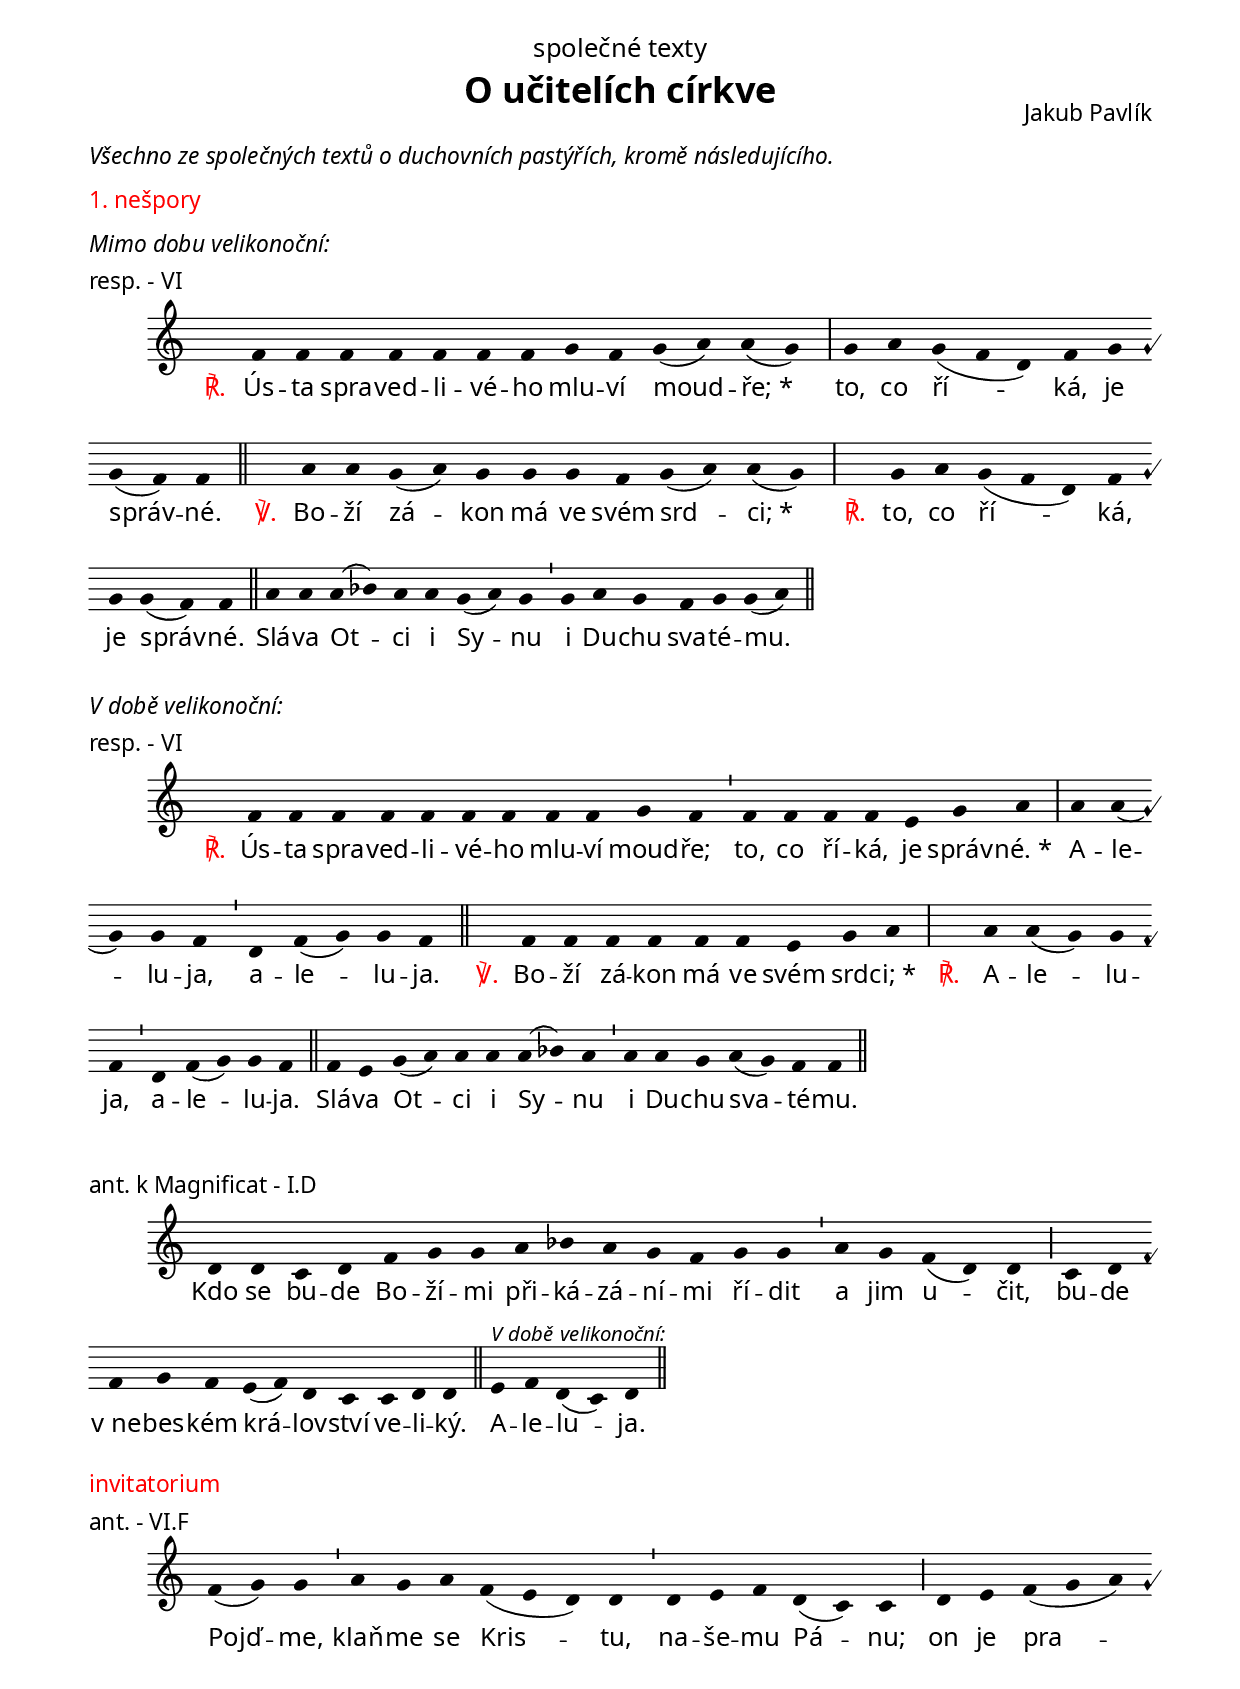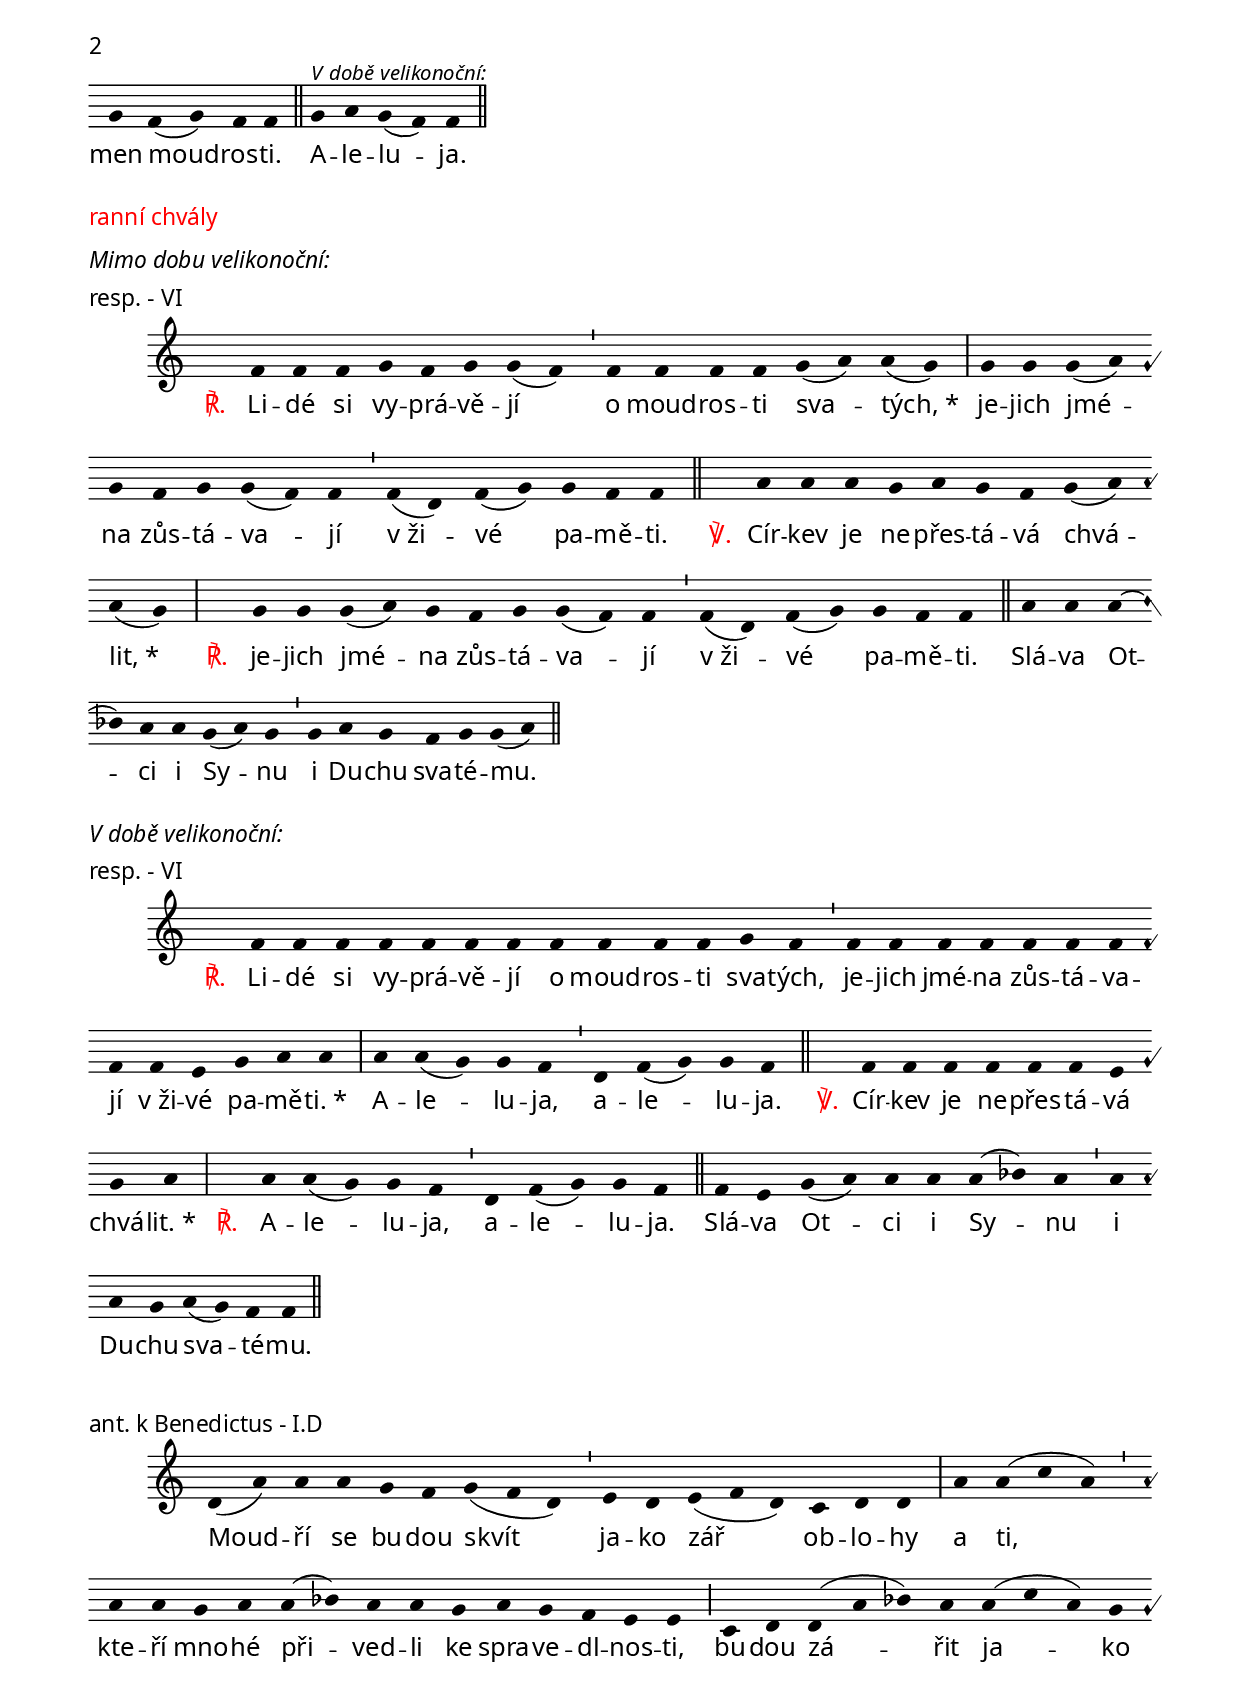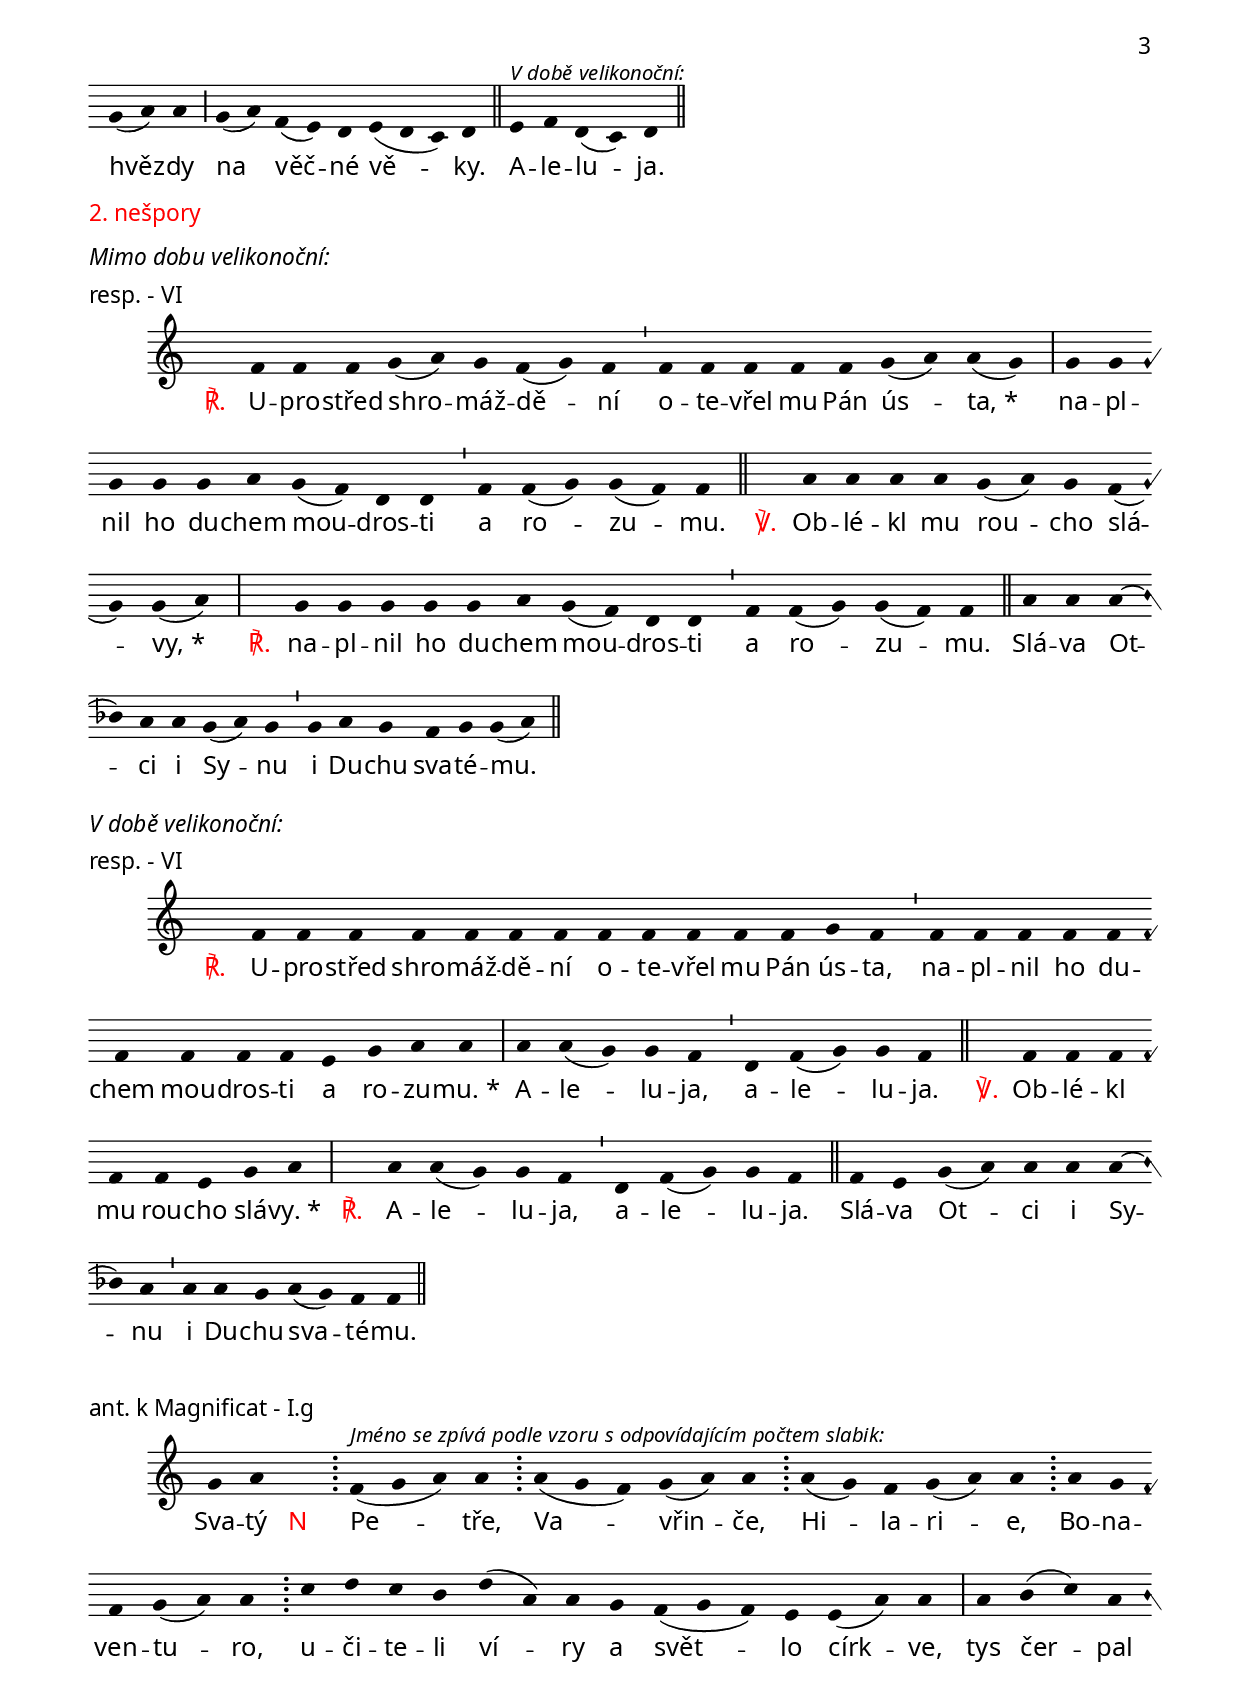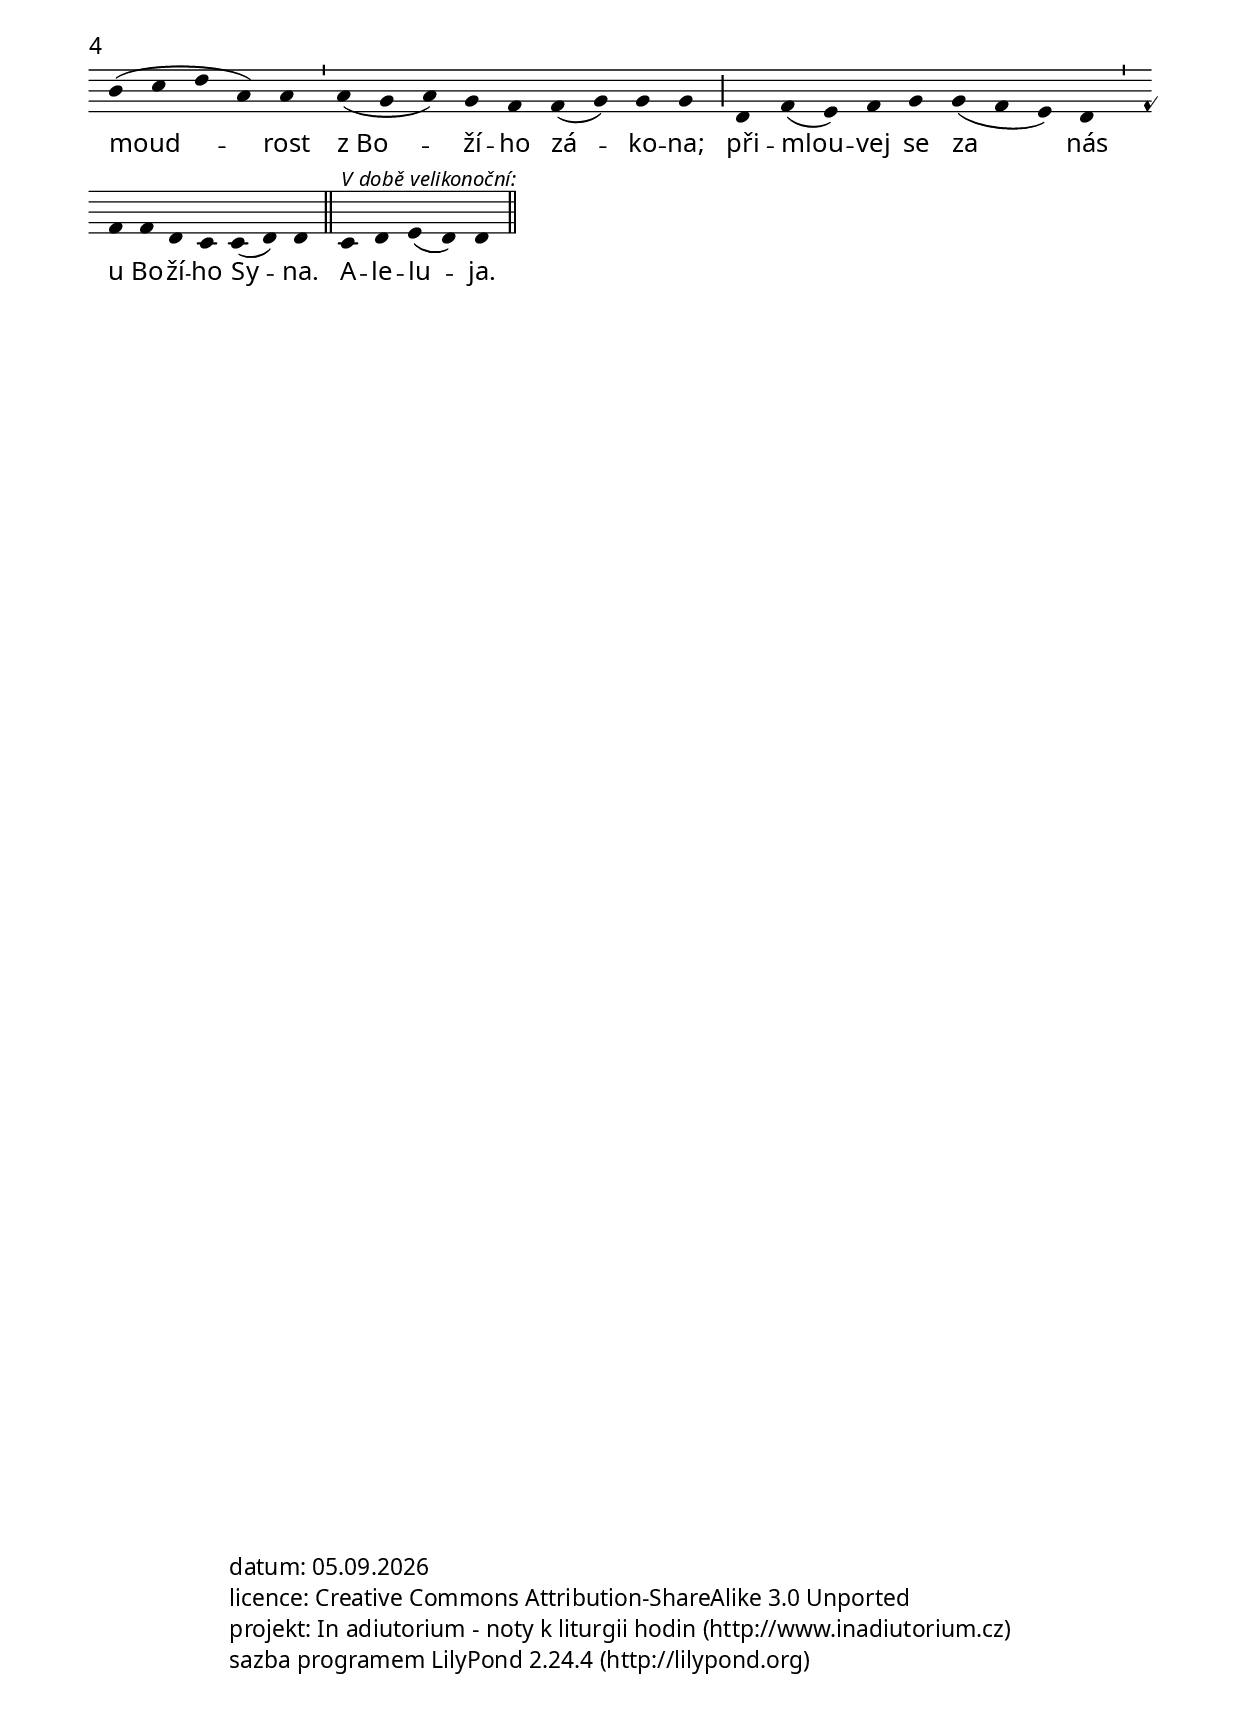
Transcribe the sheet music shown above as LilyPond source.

\version "2.17.24"

\include "../spolecne.ly"
\include "../dilyresponsorii.ly"

\header {
  title = \markup\titleCommune "O učitelích církve"
  composer = "Jakub Pavlík"
}

\markup\justify\italic{
  Všechno ze společných textů o duchovních pastýřích, kromě následujícího.
}

\markup {\nadpisHodinka {"1. nešpory"}}

\markup\italic{Mimo dobu velikonoční:}

\score {
  \relative c' {
    \choralniRezim

    % R
    \neviditelna f
    f4 f f f f f f g f g( a) a( g) \barMax
    g a g( f d) f g g( f) f \barFinalis
    % V
    \neviditelna a
    a a g( a) g g g f g( a) a( g) \barMax
    % R
    \neviditelna a
    g a g( f d) f g g( f) f \barFinalis
    % Slava
    \respVIdoxologie \barFinalis
  }
  \addlyrics {
    \Response Ús -- ta spra -- ved -- li -- vé -- ho mlu -- ví moud -- ře;_*
    to, co ří -- ká, je správ -- né.
    \Verse Bo -- ží zá -- kon má ve svém srd -- ci;_*
    \Response to, co ří -- ká, je správ -- né.
    \textRespDoxologie
  }
  \header {
    quid = "resp."
    modus = "VI"
    id = "1ne-resp"
    piece = \markup {\sestavTitulekResp}
  }
}

\markup\italic{V době velikonoční:}

\score {
  \relative c' {
    \choralniRezim

    % R
    \neviditelna f
    f4 f f f f f f f f g f \barMin
    f f f f e g a \barMax
    \respVIalelujaResponsum \barFinalis
    % V
    \neviditelna f
    f f f f f f e g a \barMax
    % R
    \neviditelna a
    \respVIalelujaResponsum \barFinalis
    % Slava
    \respVIalelujaDoxologie \barFinalis
  }
  \addlyrics {
    \Response Ús -- ta spra -- ved -- li -- vé -- ho mlu -- ví moud -- ře;
    to, co ří -- ká, je správ -- né._* \textRespAleluja
    \Verse Bo -- ží zá -- kon má ve svém srd -- ci;_*
    \Response \textRespAleluja
    \textRespDoxologie
  }
  \header {
    quid = "resp."
    modus = "VI"
    id = "1ne-resp-velik"
    piece = \markup {\sestavTitulekResp}
  }
}

\score {
  \relative c' {
    \choralniRezim
    d d c d f g g a bes a g f g g \barMin
    a g f( d) d \barMaior
    c d f g f e( f) d c c d d \barFinalis

    e^\markup\rubrVelikAleluja f d( c) d \barFinalis
  }
  \addlyrics {
    Kdo se bu -- de Bo -- ží -- mi při -- ká -- zá -- ní -- mi ří -- dit
    a jim u -- čit,
    bu -- de v_ne -- bes -- kém krá -- lov -- ství ve -- li -- ký.

    A -- le -- lu -- ja.
  }
  \header {
    quid = "ant. k Magnificat"
    modus = "I"
    differentia = "D"
    psalmus = ""
    id = "1ne-amag"
    piece = \markup {\sestavTitulekBezZalmu}
  }
}

\markup {\nadpisHodinka {"invitatorium"}}

\score {
  \relative c' {
    \choralniRezim
    f4( g) g \barMin a g a f( e d) d \barMin
    d e f d( c) c \barMaior
    d e f( g a) g f( g) f f \barFinalis

    g^\markup\rubrVelikAleluja a g( f) f \barFinalis
  }
  \addlyrics {
    Pojď -- me, klaň -- me se Kris -- tu,
    na -- še -- mu Pá -- nu;
    on je pra -- men moud -- ros -- ti.

    A -- le -- lu -- ja.
  }
  \header {
    quid = "ant."
    modus = "VI"
    differentia = "F"
    psalmus = ""
    id = "invit"
    piece = \markup {\sestavTitulekBezZalmu}
  }
}

\markup {\nadpisHodinka {"ranní chvály"}}

\markup\italic{Mimo dobu velikonoční:}

\score {
  \relative c' {
    \choralniRezim

    % R
    \neviditelna f
    f4 f f g f g g( f) \barMin f f f f g( a) a( g) \barMax
    g g g( a) g f g g( f) f \barMin f( d) f( g) g f f \barFinalis
    % V
    \neviditelna a
    a4 a a g a g f g( a) a( g) \barMax
    % R
    \neviditelna a
    g g g( a) g f g g( f) f \barMin f( d) f( g) g f f \barFinalis
    % Slava
    \respVIdoxologie \barFinalis
  }
  \addlyrics {
    \Response Li -- dé si vy -- prá -- vě -- jí o moud -- ros -- ti sva -- tých,_*
    je -- jich jmé -- na zůs -- tá -- va -- jí v_ži -- vé pa -- mě -- ti.
    \Verse Cír -- kev je ne -- přes -- tá -- vá chvá -- lit,_*
    \Response je -- jich jmé -- na zůs -- tá -- va -- jí v_ži -- vé pa -- mě -- ti.
    \textRespDoxologie
  }
  \header {
    quid = "resp."
    modus = "VI"
    id = "rch-resp"
    piece = \markup {\sestavTitulekResp}
  }
}

\markup\italic{V době velikonoční:}

\score {
  \relative c' {
    \choralniRezim

    % R
    \neviditelna f
    f4 f f f f f f f f f f g f \barMin
    f f f f f f f f f e g a a \barMax
    \respVIalelujaResponsum \barFinalis
    % V
    \neviditelna f
    f f f f f f e g a \barMax
    % R
    \neviditelna a
    \respVIalelujaResponsum \barFinalis
    % Slava
    \respVIalelujaDoxologie \barFinalis
  }
  \addlyrics {
    \Response Li -- dé si vy -- prá -- vě -- jí o moud -- ros -- ti sva -- tých,
    je -- jich jmé -- na zůs -- tá -- va -- jí v_ži -- vé pa -- mě -- ti._* \textRespAleluja
    \Verse Cír -- kev je ne -- přes -- tá -- vá chvá -- lit._*
    \Response \textRespAleluja
    \textRespDoxologie
  }
  \header {
    quid = "resp."
    modus = "VI"
    id = "rch-resp-velik"
    piece = \markup {\sestavTitulekResp}
  }
}

\score {
  \relative c' {
    \choralniRezim
    d4( a') a a g f g( f d) \barMin e d e( f d) c d d \barMax
    a'4 a( c a) \barMin a a g a a( bes) a a g a g f e e \barMaior
    c d d( a' bes) a a( c a) g g( a) a \barMaior
    g( a) f( e) d e( d c) d \barFinalis

    e^\markup\rubrVelikAleluja f d( c) d \barFinalis
  }
  \addlyrics {
    Moud -- ří se bu -- dou skvít ja -- ko zář ob -- lo -- hy
    a ti, kte -- ří mno -- hé při -- ved -- li ke spra -- ve -- dl -- nos -- ti,
    bu -- dou zá -- řit ja -- ko hvěz -- dy
    na věč -- né vě -- ky.

    A -- le -- lu -- ja.
  }
  \header {
    quid = "ant. k Benedictus"
    modus = "I"
    differentia = "D"
    psalmus = ""
    placet = "melisma na _skvít_ se poměrně těžko zpívá; _ti_ mám rád, ale je pochybné"
    id = "rch-aben"
    piece = \markup {\sestavTitulekBezZalmu}
  }
}

\markup {\nadpisHodinka {"2. nešpory"}}

\markup\italic{Mimo dobu velikonoční:}

\score {
  \relative c' {
    \choralniRezim

    % R
    \neviditelna f
    f4 f f g( a) g f( g) f \barMin
    f f f f f g( a) a( g) \barMax
    g g g g g a g( f) d d \barMin f f( g) g( f) f \barFinalis
    % V
    \neviditelna a
    a4 a a a g( a) g f( g) g( a) \barMax
    % R
    \neviditelna a
    g g g g g a g( f) d d \barMin f f( g) g( f) f \barFinalis
    % Slava
    \respVIdoxologie \barFinalis
  }
  \addlyrics {
    \Response U -- pro -- střed shro -- máž -- dě -- ní
    o -- te -- vřel mu Pán ús -- ta,_*
    na -- pl -- nil ho du -- chem mou -- dros -- ti a ro -- zu -- mu.
    \Verse Ob -- lé -- kl mu rou -- cho slá -- vy,_*
    \Response na -- pl -- nil ho du -- chem mou -- dros -- ti a ro -- zu -- mu.
    \textRespDoxologie
  }
  \header {
    quid = "resp."
    modus = "VI"
    id = "2ne-resp"
    piece = \markup {\sestavTitulekResp}
  }
}

\markup\italic{V době velikonoční:}

\score {
  \relative c' {
    \choralniRezim

    % R
    \neviditelna f
    f4 f f f f f f f f f f f g f \barMin
    f f f f f f f f f e g a a \barMax
    \respVIalelujaResponsum \barFinalis
    % V
    \neviditelna f
    f4 f f f f e g a \barMax
    % R
    \neviditelna a
    \respVIalelujaResponsum \barFinalis
    % Slava
    \respVIalelujaDoxologie \barFinalis
  }
  \addlyrics {
    \Response U -- pro -- střed shro -- máž -- dě -- ní
    o -- te -- vřel mu Pán ús -- ta,
    na -- pl -- nil ho du -- chem mou -- dros -- ti a ro -- zu -- mu._* \textRespAleluja
    \Verse Ob -- lé -- kl mu rou -- cho slá -- vy._*
    \Response \textRespAleluja
    \textRespDoxologie
  }
  \header {
    quid = "resp."
    modus = "VI"
    id = "2ne-resp-velik"
    piece = \markup {\sestavTitulekResp}
  }
}

\score {
  \relative c'' {
    \choralniRezim
    g4 a \neviditelna a \bar ";"

    f4(^\markup\rubrJmenoSvateho g a) a \bar ";"
    a4( g f) g( a) a \bar ";"
    a4( g) f g( a) a \bar ";"
    a4 g f g( a) a \bar ";"

    c4 d c b d( a) a g f( g f) e e( a) a \barMax
    a b( c) a b( c d a) a \barMin a( g a) g f f( g) g g \barMaior
    d f( e) f g g( f e) d \barMin f f d c c( d) d \barFinalis

    c^\markup\rubrVelikAleluja d e( d) d \barFinalis
  }
  \addlyrics {
    Sva -- tý \markup\Nomen

    Pe -- tře, % Damiani / Chrysolog / Kanisius
    Va -- vřin -- če, % z Brindisi
    Hi -- la -- ri -- e,
    Bo -- na -- ven -- tu -- ro,

    u -- či -- te -- li ví -- ry a svět -- lo círk -- ve,
    tys čer -- pal moud -- rost z_Bo -- ží -- ho zá -- ko -- na;
    při -- mlou -- vej se za nás u Bo -- ží -- ho Sy -- na.

    A -- le -- lu -- ja.
  }
  \header {
    quid = "ant. k Magnificat"
    modus = "I"
    differentia = "g"
    psalmus = ""
    id = "2ne-amag"
    piece = \markup {\sestavTitulekBezZalmu}
  }
}